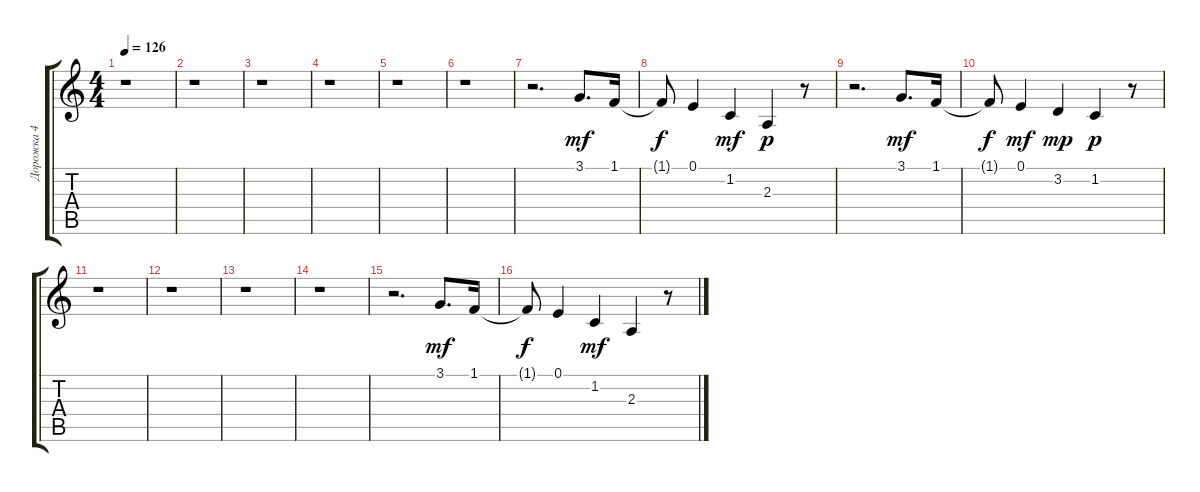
\track ("Дорожка 4" "Дорожка 4") {instrument lead4chiff}
\staff {score tabs}
\tuning (E4 B3 G3 D3 A2 E2) {hide}
\ts (4 4)
\tempo 126
\clef g2
\ks c
r.1{dy p} |
r.1 |
r.1 |
r.1 |
r.1 |
r.1 |
r.2{d} 3.1.8{d dy mf} 1.1.16 |
1.1{t}.8{dy f} 0.1.4 1.2.4{dy mf} 2.3.4{dy p} r.8 |
r.2{d} 3.1.8{d dy mf} 1.1.16 |
1.1{t}.8{dy f} 0.1.4{dy mf} 3.2.4{dy mp} 1.2.4{dy p} r.8 |
r.1 |
r.1 |
r.1 |
r.1 |
r.2{d} 3.1.8{d dy mf} 1.1.16 |
1.1{t}.8{dy f} 0.1.4 1.2.4{dy mf} 2.3.4 r.8
